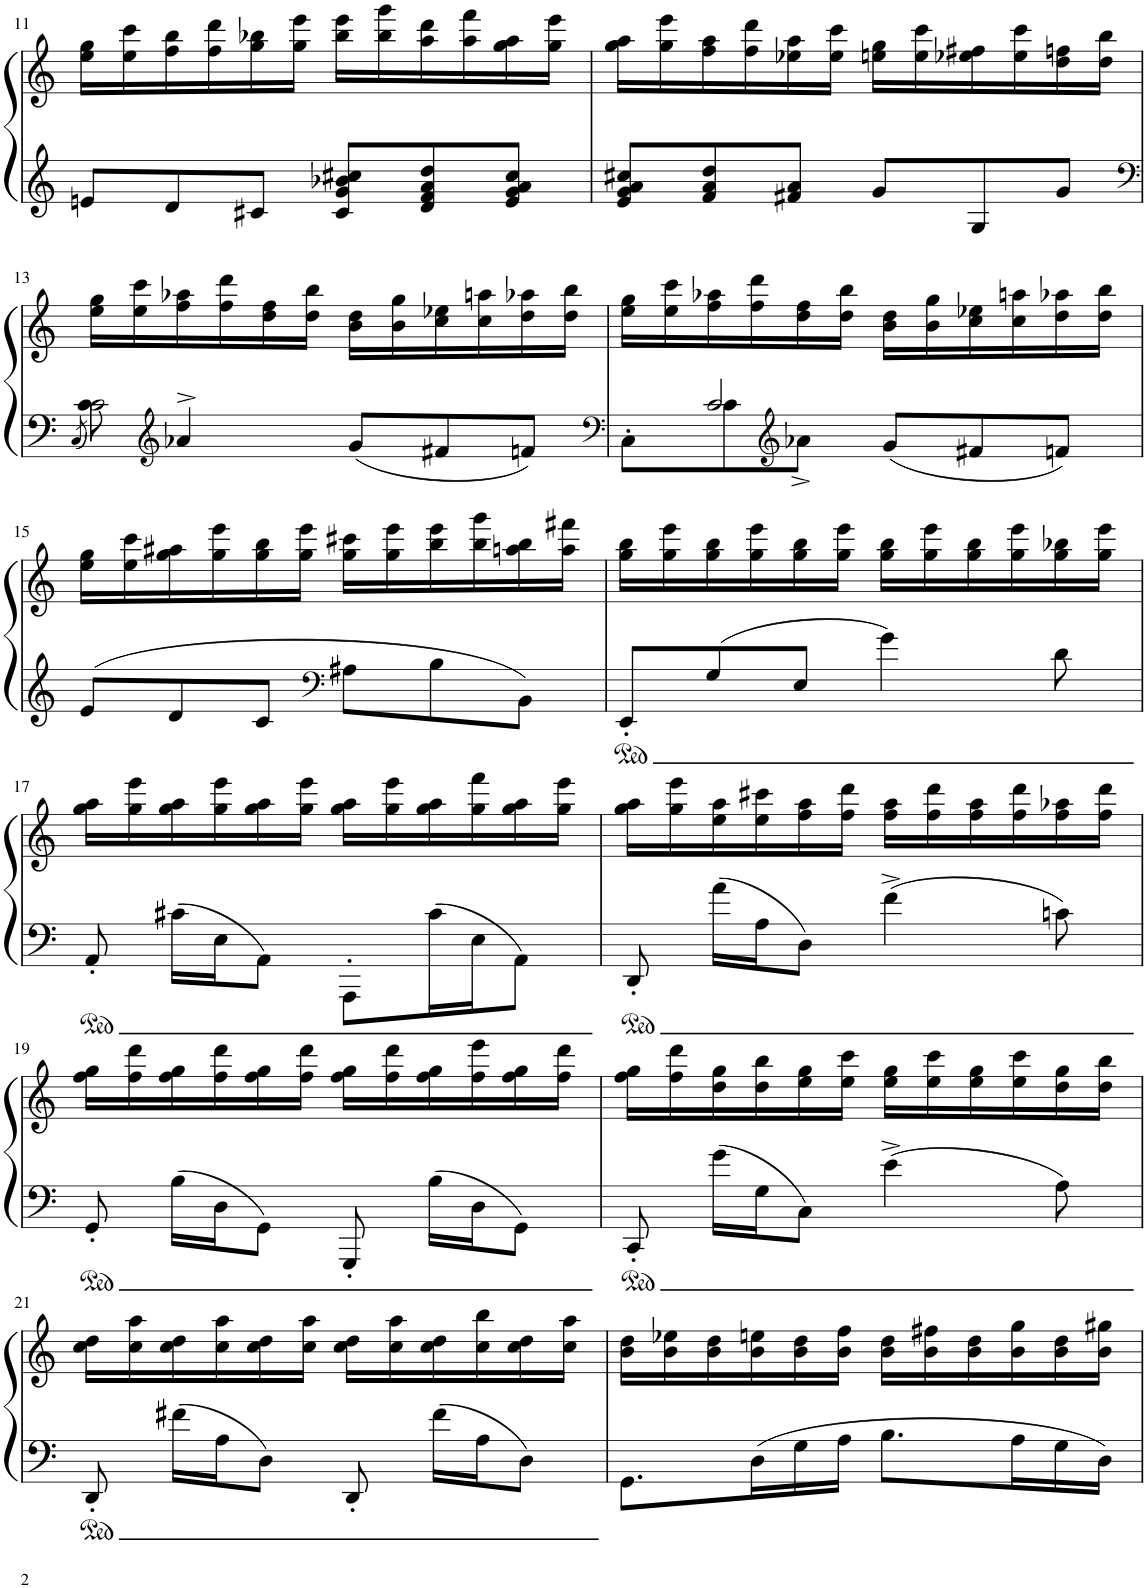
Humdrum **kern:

**kern	**kern
*part1	*part1
*staff2	*staff1
*I"Piano	*
*I'Pno	*
!!LO:PB:g=z
*clefG2	*clefG2
*k[]	*k[]
*M6/8	*M6/8
=11	=11
8en/L	16ee\ 16gg\LL
.	16ee\ 16ccc\
8d/	16ff\ 16bb\
.	16ff\ 16ddd\
8c#X/J	16gg\ 16bb-X\
.	16gg\ 16eee\JJ
8c#/ 8g/ 8b-X/ 8cc#X/L	16bb-\ 16eee\LL
.	16bb-\ 16ggg\
8d/ 8f/ 8a/ 8dd/	16aa\ 16ddd\
.	16aa\ 16fff\
8e/ 8g/ 8a/ 8cc#/J	16gg\ 16aa\
.	16gg\ 16eee\JJ
=12	=12
8e/ 8g/ 8a/ 8cc#X/L	16gg\ 16aa\LL
.	16gg\ 16eee\
8f/ 8a/ 8dd/	16ff\ 16aa\
.	16ff\ 16ddd\
8f#X/ 8a/J	16ee-X\ 16aa\
.	16ee-\ 16ccc\JJ
8g/L	16een\ 16gg\LL
.	16ee\ 16ccc\
8G/	16ee-X\ 16ff#X\
.	16ee-\ 16ccc\
8g/J	16dd\ 16ffn\
.	16dd\ 16bb\JJ
!!LO:LB:g=z
=13	=13
*clefF4	*
*^	*
.	8qC/	.
8c\	2c\	16ee\ 16gg\LL
.	.	16ee\ 16ccc\
*clefG2	*	*
4a-X^/	.	16ff\ 16aa-X\
.	.	16ff\ 16ddd\
.	.	16dd\ 16ff\
.	.	16dd\ 16bb\JJ
8g/L	.	16b\ 16dd\LL
.	.	16b\ 16gg\
8f#X/	4ryy	16cc\ 16ee-X\
.	.	16cc\ 16aan\
8fn/J	.	16dd\ 16aa-X\
.	.	16dd\ 16bb\JJ
=14	=14	=14
*clefF4	*	*
8C'\L	8ryy	16ee\ 16gg\LL
.	.	16ee\ 16ccc\
8c\	2c/	16ff\ 16aa-X\
.	.	16ff\ 16ddd\
*clefG2	*	*
8a-X^\J	.	16dd\ 16ff\
.	.	16dd\ 16bb\JJ
8g/L	.	16b\ 16dd\LL
.	.	16b\ 16gg\
8f#X/	.	16cc\ 16ee-X\
.	.	16cc\ 16aan\
8fn/J	8ryy	16dd\ 16aa-X\
.	.	16dd\ 16bb\JJ
*v	*v	*
!!LO:LB:g=z
=15	=15
8e/L	16ee\ 16gg\LL
.	16ee\ 16ccc\
8d/	16gg\ 16aa#X\
.	16gg\ 16eee\
8c/J	16gg\ 16bb\
.	16gg\ 16eee\JJ
*clefF4	*
8A#X\L	16gg\ 16ccc#X\LL
.	16gg\ 16eee\
8B\	16bb\ 16eee\
.	16bb\ 16ggg\
8BB\J	16aan\ 16bb\
.	16aa\ 16fff#X\JJ
=16	=16
8EE'/L	16gg\ 16bb\LL
.	16gg\ 16eee\
8G/	16gg\ 16bb\
.	16gg\ 16eee\
8E/J	16gg\ 16bb\
.	16gg\ 16eee\JJ
4g\	16gg\ 16bb\LL
.	16gg\ 16eee\
.	16gg\ 16bb\
.	16gg\ 16eee\
8d\	16gg\ 16bb-X\
.	16gg\ 16eee\JJ
!!LO:LB:g=z
=17	=17
8AA'/	16gg\ 16aa\LL
.	16gg\ 16eee\
16c#X\LL	16gg\ 16aa\
16E\J	16gg\ 16eee\
8AA\J	16gg\ 16aa\
.	16gg\ 16eee\JJ
8AAA'\L	16gg\ 16aa\LL
.	16gg\ 16eee\
16c#\L	16gg\ 16aa\
16E\J	16gg\ 16fff\
8AA\J	16gg\ 16aa\
.	16gg\ 16eee\JJ
=18	=18
8DD'/	16gg\ 16aa\LL
.	16gg\ 16eee\
16a\LL	16ee\ 16aa\
16A\J	16ee\ 16ccc#X\
8D\J	16ff\ 16aa\
.	16ff\ 16ddd\JJ
4f^\	16ff\ 16aa\LL
.	16ff\ 16ddd\
.	16ff\ 16aa\
.	16ff\ 16ddd\
8cn\	16ff\ 16aa-X\
.	16ff\ 16ddd\JJ
!!LO:LB:g=z
=19	=19
8GG'/	16ff\ 16gg\LL
.	16ff\ 16ddd\
16B\LL	16ff\ 16gg\
16D\J	16ff\ 16ddd\
8GG\J	16ff\ 16gg\
.	16ff\ 16ddd\JJ
8GGG'/	16ff\ 16gg\LL
.	16ff\ 16ddd\
16B\LL	16ff\ 16gg\
16D\J	16ff\ 16eee\
8GG\J	16ff\ 16gg\
.	16ff\ 16ddd\JJ
=20	=20
8CC'/	16ff\ 16gg\LL
.	16ff\ 16ddd\
16g\LL	16dd\ 16gg\
16G\J	16dd\ 16bb\
8C\J	16ee\ 16gg\
.	16ee\ 16ccc\JJ
4e^\	16ee\ 16gg\LL
.	16ee\ 16ccc\
.	16ee\ 16gg\
.	16ee\ 16ccc\
8A\	16dd\ 16gg\
.	16dd\ 16bb\JJ
!!LO:LB:g=z
=21	=21
8DD'/	16cc\ 16dd\LL
.	16cc\ 16aa\
16f#X\LL	16cc\ 16dd\
16A\J	16cc\ 16aa\
8D\J	16cc\ 16dd\
.	16cc\ 16aa\JJ
8DD'/	16cc\ 16dd\LL
.	16cc\ 16aa\
16f#\LL	16cc\ 16dd\
16A\J	16cc\ 16bb\
8D\J	16cc\ 16dd\
.	16cc\ 16aa\JJ
=22	=22
8.GG\L	16b\ 16dd\LL
.	16b\ 16ee-X\
.	16b\ 16dd\
16D\L	16b\ 16een\
16G\	16b\ 16dd\
16A\JJ	16b\ 16ff\JJ
8.B\L	16b\ 16dd\LL
.	16b\ 16ff#X\
.	16b\ 16dd\
16A\L	16b\ 16gg\
16G\	16b\ 16dd\
16D\JJ	16b\ 16gg#X\JJ
=	=
*-	*-
